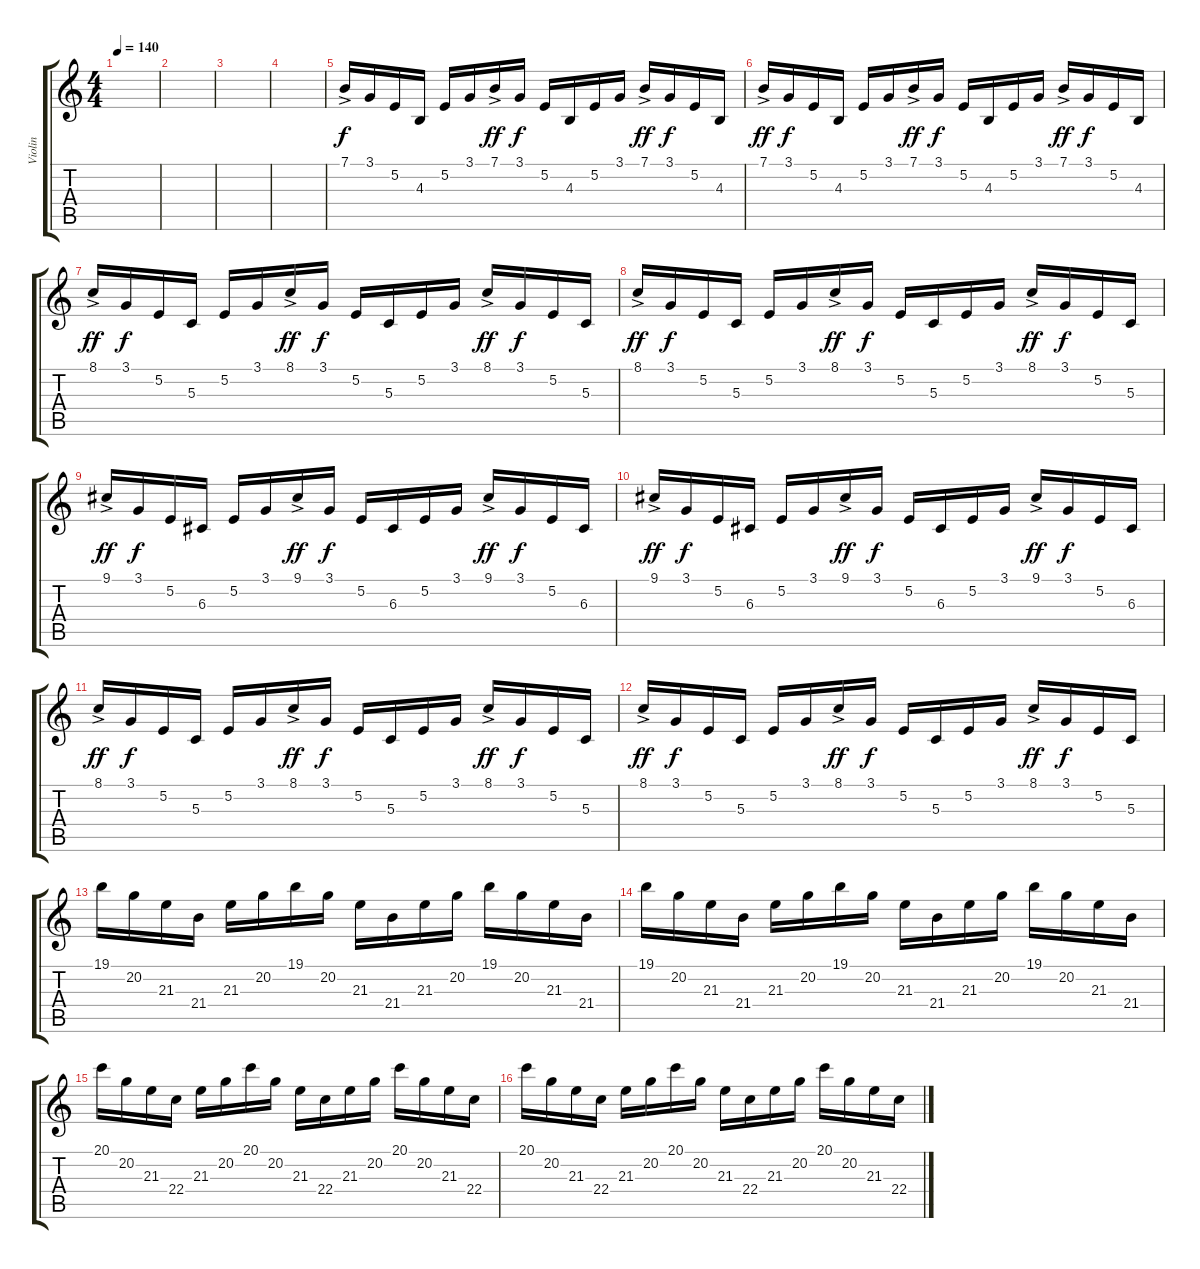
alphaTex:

\track ("Violin" "Violin") {instrument violin}
\staff {score tabs}
\tuning (E4 B3 G3 D3 A2 E2) {hide}
\ts (4 4)
\tempo 140
\clef g2
\ks c
|
|
|
|
7.1{ac}.16 3.1.16{dy f} 5.2.16 4.3.16 5.2.16 3.1.16 7.1{ac}.16{dy ff} 3.1.16{dy f} 5.2.16 4.3.16 5.2.16 3.1.16 7.1{ac}.16{dy ff} 3.1.16{dy f} 5.2.16 4.3.16 |
7.1{ac}.16{dy ff} 3.1.16{dy f} 5.2.16 4.3.16 5.2.16 3.1.16 7.1{ac}.16{dy ff} 3.1.16{dy f} 5.2.16 4.3.16 5.2.16 3.1.16 7.1{ac}.16{dy ff} 3.1.16{dy f} 5.2.16 4.3.16 |
8.1{ac}.16{dy ff} 3.1.16{dy f} 5.2.16 5.3.16 5.2.16 3.1.16 8.1{ac}.16{dy ff} 3.1.16{dy f} 5.2.16 5.3.16 5.2.16 3.1.16 8.1{ac}.16{dy ff} 3.1.16{dy f} 5.2.16 5.3.16 |
8.1{ac}.16{dy ff} 3.1.16{dy f} 5.2.16 5.3.16 5.2.16 3.1.16 8.1{ac}.16{dy ff} 3.1.16{dy f} 5.2.16 5.3.16 5.2.16 3.1.16 8.1{ac}.16{dy ff} 3.1.16{dy f} 5.2.16 5.3.16 |
9.1{ac}.16{dy ff} 3.1.16{dy f} 5.2.16 6.3.16 5.2.16 3.1.16 9.1{ac}.16{dy ff} 3.1.16{dy f} 5.2.16 6.3.16 5.2.16 3.1.16 9.1{ac}.16{dy ff} 3.1.16{dy f} 5.2.16 6.3.16 |
9.1{ac}.16{dy ff} 3.1.16{dy f} 5.2.16 6.3.16 5.2.16 3.1.16 9.1{ac}.16{dy ff} 3.1.16{dy f} 5.2.16 6.3.16 5.2.16 3.1.16 9.1{ac}.16{dy ff} 3.1.16{dy f} 5.2.16 6.3.16 |
8.1{ac}.16{dy ff} 3.1.16{dy f} 5.2.16 5.3.16 5.2.16 3.1.16 8.1{ac}.16{dy ff} 3.1.16{dy f} 5.2.16 5.3.16 5.2.16 3.1.16 8.1{ac}.16{dy ff} 3.1.16{dy f} 5.2.16 5.3.16 |
8.1{ac}.16{dy ff} 3.1.16{dy f} 5.2.16 5.3.16 5.2.16 3.1.16 8.1{ac}.16{dy ff} 3.1.16{dy f} 5.2.16 5.3.16 5.2.16 3.1.16 8.1{ac}.16{dy ff} 3.1.16{dy f} 5.2.16 5.3.16 |
19.1.16{volume 16} 20.2.16 21.3.16 21.4.16 21.3.16 20.2.16 19.1.16 20.2.16 21.3.16 21.4.16 21.3.16 20.2.16 19.1.16 20.2.16 21.3.16 21.4.16 |
19.1.16 20.2.16 21.3.16 21.4.16 21.3.16 20.2.16 19.1.16 20.2.16 21.3.16 21.4.16 21.3.16 20.2.16 19.1.16 20.2.16 21.3.16 21.4.16 |
20.1.16 20.2.16 21.3.16 22.4.16 21.3.16 20.2.16 20.1.16 20.2.16 21.3.16 22.4.16 21.3.16 20.2.16 20.1.16 20.2.16 21.3.16 22.4.16 |
20.1.16 20.2.16 21.3.16 22.4.16 21.3.16 20.2.16 20.1.16 20.2.16 21.3.16 22.4.16 21.3.16 20.2.16 20.1.16 20.2.16 21.3.16 22.4.16
